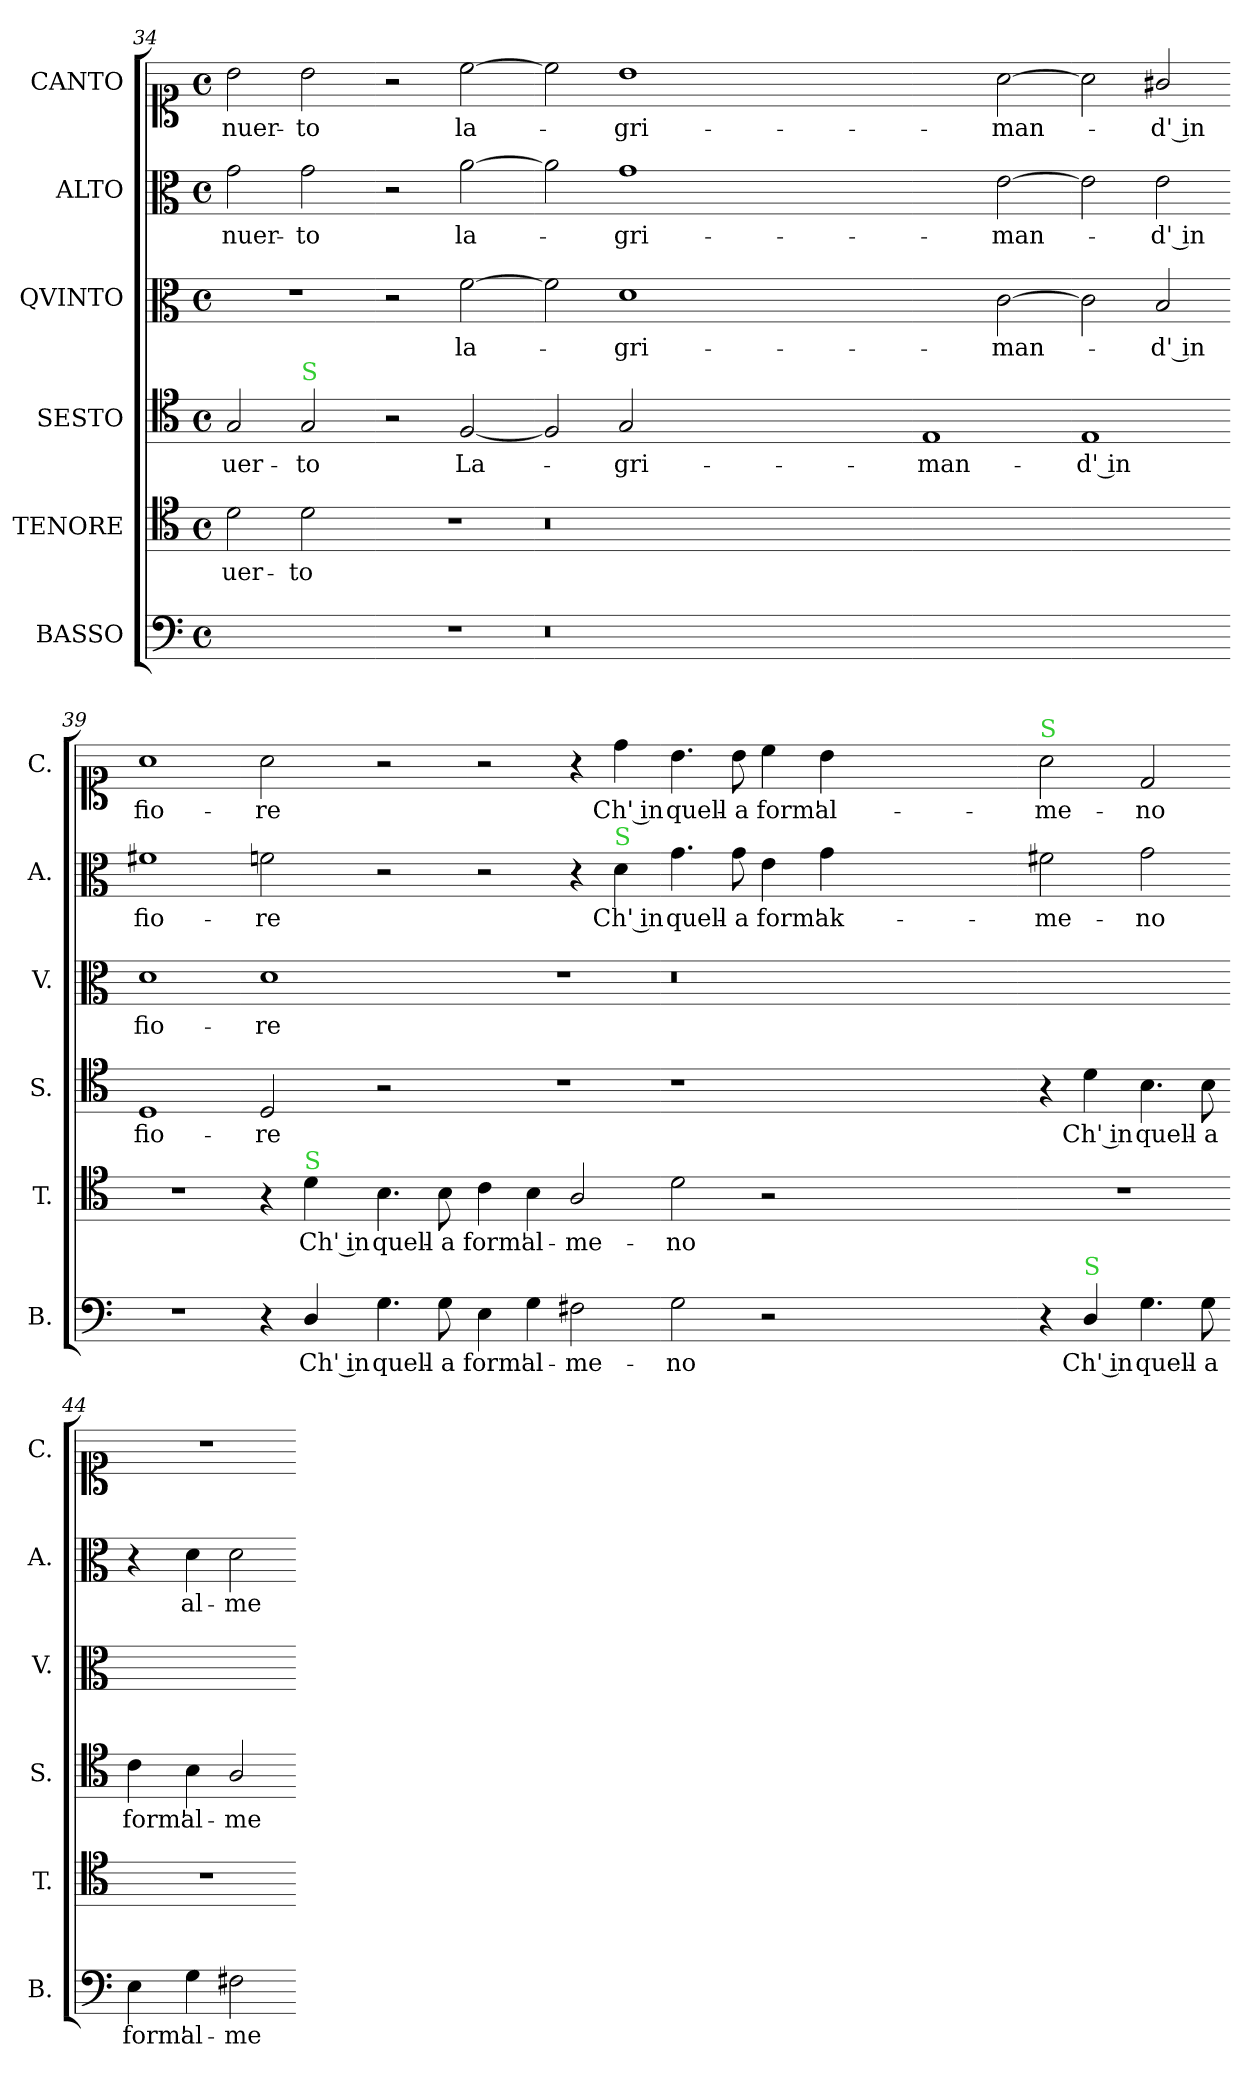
**kern	**text	**kern	**text	**kern	**text	**kern	**text	**kern	**text	**kern	**text
*part6	*part6	*part5	*part5	*part4	*part4	*part3	*part3	*part2	*part2	*part1	*part1
*staff6	*staff6	*staff5	*staff5	*staff4	*staff4	*staff3	*staff3	*staff2	*staff2	*staff1	*staff1
*I"BASSO	*	*I"TENORE	*	*I"SESTO	*	*I"QVINTO	*	*I"ALTO	*	*I"CANTO	*
*I'B.	*	*I'T.	*	*I'S.	*	*I'V.	*	*I'A.	*	*I'C.	*
*clefF4	*	*clefC4	*	*clefC4	*	*clefC3	*	*clefC3	*	*clefC1	*
*k[]	*	*k[]	*	*k[]	*	*k[]	*	*k[]	*	*k[]	*
*C:ion	*	*C:ion	*	*C:ion	*	*C:ion	*	*C:ion	*	*C:ion	*
*M4/4	*	*M4/4	*	*M4/4	*	*M4/4	*	*M4/4	*	*M4/4	*
*met(c)	*	*met(c)	*	*met(c)	*	*met(c)	*	*met(c)	*	*met(c)	*
=34	=34	=34	=34	=34	=34	=34	=34	=34	=34	=34	=34
1ryy	.	2d\	-uer-	2G/	-uer-	1r	.	2g\	-nuer-	2b\	-nuer-
!	!	!	!	!LO:TX:a:color=limegreen:t=S	!	!	!	!	!	!	!
.	.	2d\	-to	2G/	-to	.	.	2g\	-to	2b\	-to
=35-	=35-	=35-	=35-	=35-	=35-	=35-	=35-	=35-	=35-	=35-	=35-
1r	.	1r	.	2r	.	2r	.	2r	.	2r	.
.	.	.	.	[2F/	La-	[2f\	la-	[2a\	la-	[2cc\	la-
=36-	=36-	=36-	=36-	=36-	=36-	=36-	=36-	=36-	=36-	=36-	=36-
0.r	.	0.r	.	2F/]	.	2f\]	.	2a\]	.	2cc\]	.
.	.	.	.	2G/	-gri-	1d\	-gri-	1g\	-gri-	1b\	-gri-
.	.	.	.	0ryy	.	.	.	.	.	.	.
.	.	.	.	.	.	1.ryy	.	1.ryy	.	1.ryy	.
=37-	=37-	=37-	=37-	=37-	=37-	=37-	=37-	=37-	=37-	=37-	=37-
1ryy	.	1ryy	.	1E	-man-	2ryy	.	2ryy	.	2ryy	.
.	.	.	.	.	.	[2c\	-man-	[2e\	-man-	[2a\	-man-
=38-	=38-	=38-	=38-	=38-	=38-	=38-	=38-	=38-	=38-	=38-	=38-
1ryy	.	1ryy	.	1E	-d' in	2c\]	.	2e\]	.	2a\]	.
.	.	.	.	.	.	2B/	-d' in	2e\	-d' in	2g#X/	-d' in
=39-	=39-	=39-	=39-	=39-	=39-	=39-	=39-	=39-	=39-	=39-	=39-
1r	.	1r	.	1D	fio-	1d	fio-	1f#X	fio-	1a	fio-
=40-	=40-	=40-	=40-	=40-	=40-	=40-	=40-	=40-	=40-	=40-	=40-
4r	.	4r	.	2D/	-re	1d	-re	2fn\	-re	2a\	-re
!	!	!LO:TX:a:color=limegreen:t=S	!	!	!	!	!	!	!	!	!
4D/	Ch' in	4d\	Ch' in	.	.	.	.	.	.	.	.
4.G\	quell-	4.B\	quell-	2r	.	.	.	2r	.	2r	.
8G\	-a	8B\	-a	.	.	.	.	.	.	.	.
=41-	=41-	=41-	=41-	=41-	=41-	=41-	=41-	=41-	=41-	=41-	=41-
4E\	form'	4c\	form'	1r	.	1r	.	2r	.	2r	.
4G\	al-	4B\	al-	.	.	.	.	.	.	.	.
2F#X\	-me-	2A/	-me-	.	.	.	.	4r	.	4r	.
!	!	!	!	!	!	!	!	!LO:TX:a:color=limegreen:t=S	!	!	!
.	.	.	.	.	.	.	.	4d\	Ch' in	4dd\	Ch' in
=42-	=42-	=42-	=42-	=42-	=42-	=42-	=42-	=42-	=42-	=42-	=42-
2G\	-no	2d\	-no	1r	.	0.r	.	4.g\	quell-	4.b\	quell-
.	.	.	.	.	.	.	.	8g\	-a	8b\	-a
2r	.	2r	.	.	.	.	.	4e\	form'	4cc\	form'
.	.	.	.	.	.	.	.	4g\	ak-	4b\	al-
0ryy	.	0ryy	.	0ryy	.	.	.	0ryy	.	0ryy	.
=43-	=43-	=43-	=43-	=43-	=43-	=43-	=43-	=43-	=43-	=43-	=43-
!	!	!	!	!	!	!	!	!	!	!LO:TX:a:color=limegreen:t=S	!
4r	.	1r	.	4r	.	1ryy	.	2f#X\	-me-	2a\	-me-
!LO:TX:a:color=limegreen:t=S	!	!	!	!	!	!	!	!	!	!	!
4D/	Ch' in	.	.	4d\	Ch' in	.	.	.	.	.	.
4.G\	quell-	.	.	4.B\	quell-	.	.	2g\	-no	2d/	-no
8G\	-a	.	.	8B\	-a	.	.	.	.	.	.
=44-	=44-	=44-	=44-	=44-	=44-	=44-	=44-	=44-	=44-	=44-	=44-
4E\	form'	1r	.	4c\	form'	1ryy	.	4r	.	1r	.
4G\	al-	.	.	4B\	al-	.	.	4d\	al-	.	.
2F#X\	-me-	.	.	2A/	-me-	.	.	2d\	-me-	.	.
=-	=-	=-	=-	=-	=-	=-	=-	=-	=-	=-	=-
*-	*-	*-	*-	*-	*-	*-	*-	*-	*-	*-	*-
